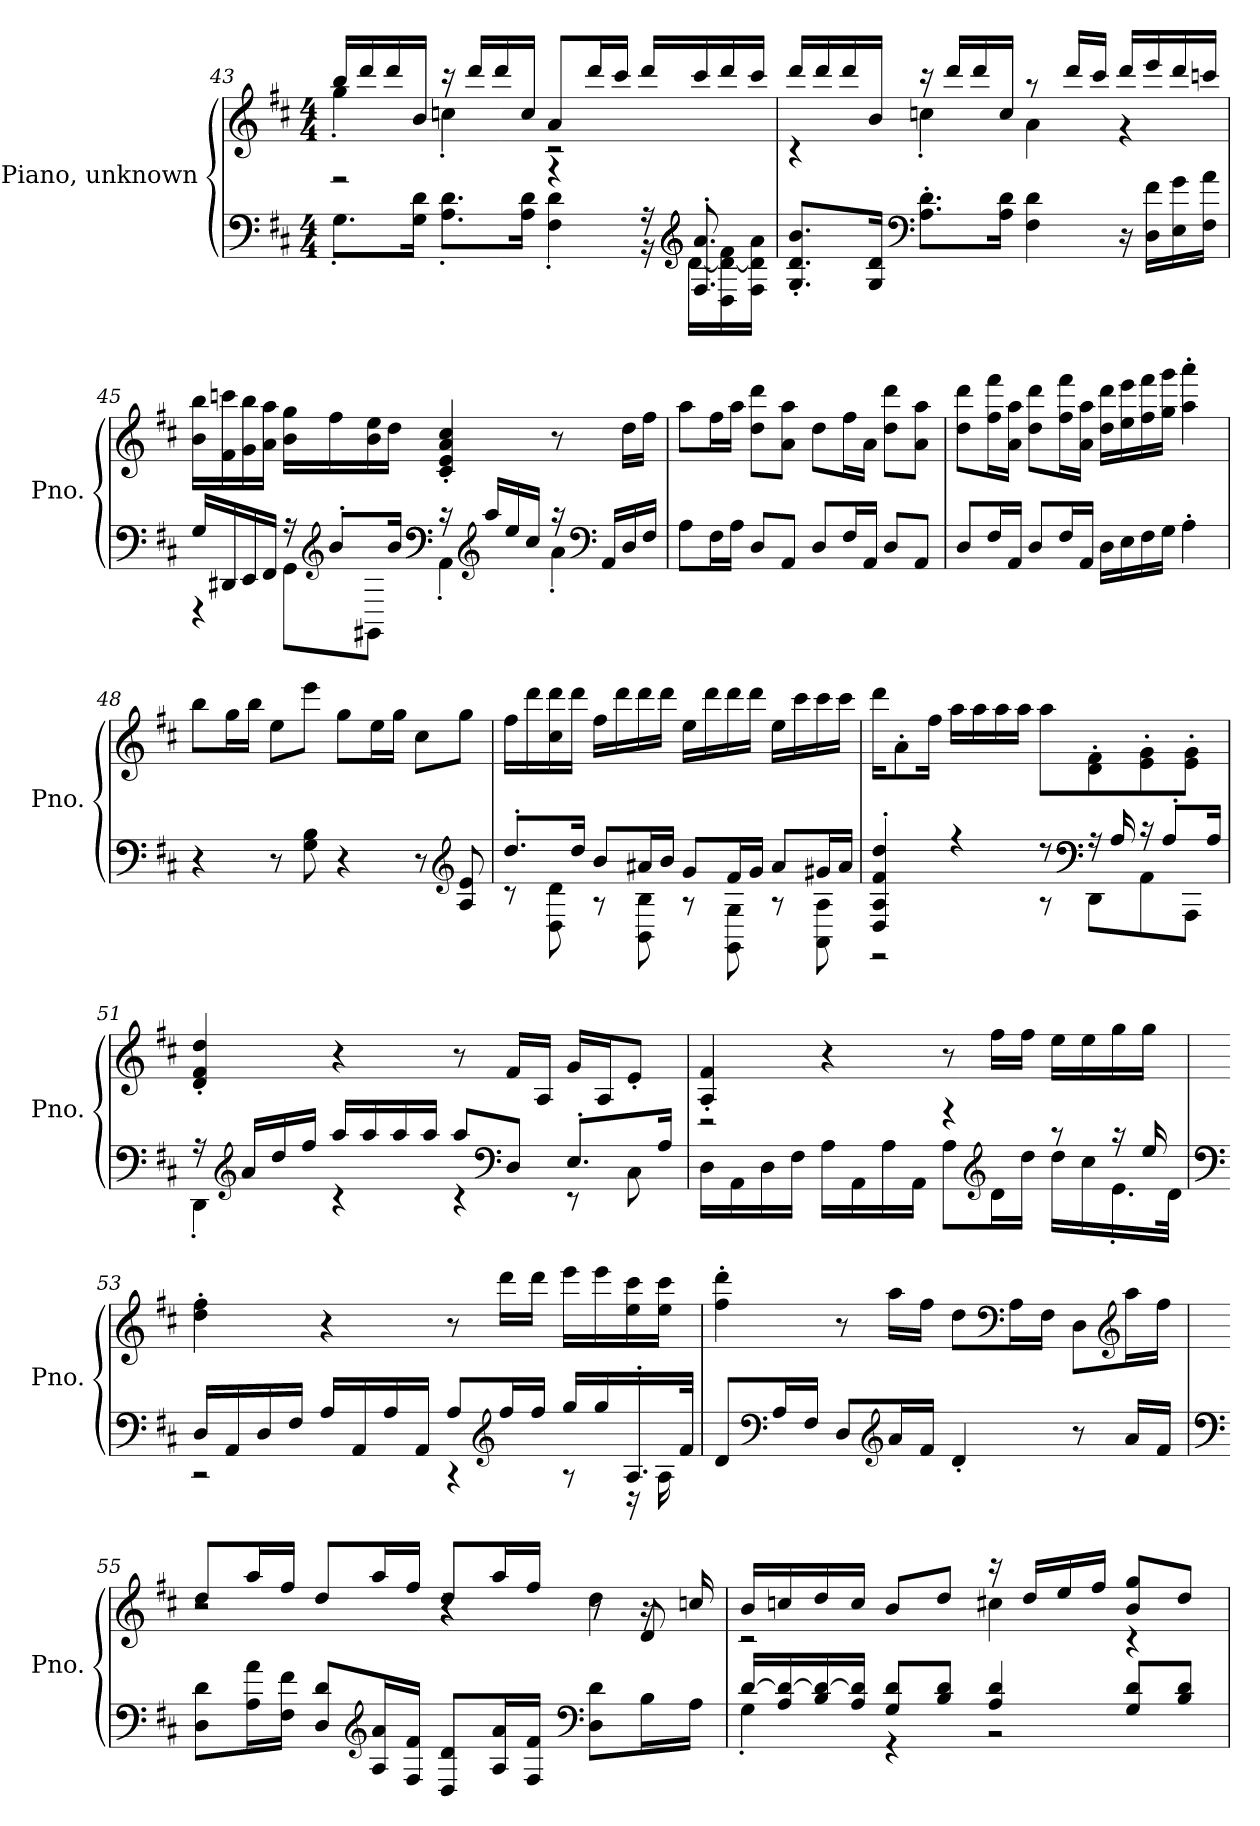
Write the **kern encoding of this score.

**kern	**kern
*part1	*part1
*staff2	*staff1
*I"Piano, unknown	*
*I'Pno.	*
*clefF4	*clefG2
*k[f#c#]	*k[f#c#]
*M4/4	*M4/4
=43	=43
*^	*^
2r	8.G'\L	16bb/LL	4gg'\
.	.	16ddd/	.
.	.	16ddd/	.
.	16G\ 16d\Jk	16b/JJ	.
.	8.A\' 8.d\'L	16r	4ccn'\
.	.	16ddd/LL	.
.	.	16ddd/	.
.	16A\ 16d\Jk	16cc/JJ	.
4r	4F#\' 4d\'	8a/L	2r
.	.	16ddd/L	.
.	.	16ccc#/JJ	.
16r	16r	16ddd/LL	.
*clefG2	*	*	*
8.F#/' 8.a/'	[16d\LL	16ccc#/	.
.	16D\ 16d\_ 16f#\	16ddd/	.
.	16F#\ 16d\] 16a\JJ	16ccc#/JJ	.
*v	*v	*	*
!!LO:LB:g=z	!!
=44	=44	=44
8.G/' 8.d/' 8.b/'L	16ddd/LL	4r
.	16ddd/	.
.	16ddd/	.
16G/ 16d/Jk	16b/JJ	.
*clefF4	*	*
8.A\' 8.d\'L	16r	4ccn'\
.	16ddd/LL	.
.	16ddd/	.
16A\ 16d\Jk	16cc/JJ	.
4F#\ 4d\	8r	4a\
.	16ddd/LL	.
.	16ccc#/JJ	.
16r	16ddd/LL	4r
16D\ 16f#\LL	16eee/	.
16E\ 16g\	16ddd/	.
16F#\ 16a\JJ	16cccn/JJ	.
*	*v	*v
!!LO:LB:g=z
=45	=45
*^	*
16G/LL	4r	16b\ 16bb\LL
16DD#X/	.	16f#\ 16cccn\
16EE/	.	16g\ 16bb\
16FF#/JJ	.	16a\ 16aa\JJ
16r	8GG\L	16b\ 16gg\LL
*clefG2	*	*
8b'/L	.	16ff#\
.	8GG#X\J	16b\ 16ee\
16b/Jk	.	16dd\JJ
*clefF4	*	*
16r	4AA'\	4c#/' 4e/' 4a/' 4cc#/'
*clefG2	*	*
16aa/LL	.	.
16ee/	.	.
16cc#/JJ	.	.
16r	4a'\	8r
*clefF4	*	*
16AA/LL	.	.
16D/	.	16dd\LL
16F#/JJ	.	16ff#\JJ
*v	*v	*
=46	=46
8A\L	8aa\L
16F#\L	16ff#\L
16A\JJ	16aa\JJ
8D/L	8dd\ 8ddd\L
8AA/J	8a\ 8aa\J
8D/L	8dd\L
16F#/L	16ff#\L
16AA/JJ	16a\JJ
8D/L	8dd\ 8ddd\L
8AA/J	8a\ 8aa\J
!!LO:LB:g=z
=47	=47
8D/L	8dd\ 8ddd\L
16F#/L	16ff#\ 16fff#\L
16AA/JJ	16a\ 16aa\JJ
8D/L	8dd\ 8ddd\L
16F#/L	16ff#\ 16fff#\L
16AA/JJ	16a\ 16aa\JJ
16D\LL	16dd\ 16ddd\LL
16E\	16ee\ 16eee\
16F#\	16ff#\ 16fff#\
16G\JJ	16gg\ 16ggg\JJ
4A'\	4aa\' 4aaa\'
=48	=48
4r	8bb\L
.	16gg\L
.	16bb\JJ
8r	8ee\L
8G\ 8B\	8eee\J
4r	8gg\L
.	16ee\L
.	16gg\JJ
8r	8cc#\L
*clefG2	*
8A/ 8e/	8gg\J
!!LO:LB:g=z
=49	=49
*^	*
8.dd'/L	8r	16ff#\LL
.	.	16ddd\
.	8D\ 8d\	16cc#\ 16ddd\
16dd/Jk	.	16ddd\JJ
8b/L	8r	16ff#\LL
.	.	16ddd\
16a#X/L	8BB\ 8B\	16ddd\
16b/JJ	.	16ddd\JJ
8g/L	8r	16ee\LL
.	.	16ddd\
16f#/L	8GG\ 8G\	16ddd\
16g/JJ	.	16ddd\JJ
8a#/L	8r	16ee\LL
.	.	16ccc#\
16g#X/L	8AA\ 8A\	16ccc#\
16a#/JJ	.	16ccc#\JJ
=50	=50	=50
4D/' 4A/' 4f#/' 4dd/'	2r	16ddd\KL
.	.	8a'\
.	.	16ff#\Jk
4r	.	16aa\LL
.	.	16aa\
.	.	16aa\
.	.	16aa\JJ
8r	8r	8aa\L
*clefF4	*	*
16r	8DD\L	8d\' 8f#\'
16A/	.	.
16r	8AA\	8e\' 8g\'
8A'/L	.	.
.	8AAA\J	8e\' 8g\'J
16A/Jk	.	.
!!LO:PB:g=z
=51	=51	=51
16r	4DD'\	4d/' 4f#/' 4dd/'
*clefG2	*	*
16a/LL	.	.
16dd/	.	.
16ff#/JJ	.	.
16aa/LL	4r	4r
16aa/	.	.
16aa/	.	.
16aa/JJ	.	.
8aa/L	4r	8r
*clefF4	*	*
8D/J	.	16f#/LL
.	.	16A/JJ
8.E'/L	8r	16g/LL
.	.	16A/J
.	8C#\	8e'/J
16A/Jk	.	.
=52	=52	=52
2r	16D\LL	4A/' 4f#/'
.	16AA\	.
.	16D\	.
.	16F#\JJ	.
.	16A\LL	4r
.	16AA\	.
.	16A\	.
.	16AA\JJ	.
4r	8A\L	8r
*clefG2	*	*
.	16d\L	16ff#\LL
.	16dd\JJ	16ff#\JJ
8r	16dd\LL	16ee\LL
.	16cc#\	16ee\
16r	16.e'\	16gg\
16ee/	.	16gg\JJ
.	32d\JJk	.
!!LO:LB:g=z
=53	=53	=53
*clefF4	*	*
16D/LL	2r	4dd\' 4ff#\'
16AA/	.	.
16D/	.	.
16F#/JJ	.	.
16A/LL	.	4r
16AA/	.	.
16A/	.	.
16AA/JJ	.	.
8A/L	4r	8r
*clefG2	*	*
16ff#/L	.	16ddd\LL
16ff#/JJ	.	16ddd\JJ
16gg/LL	8r	16eee\LL
16gg/	.	16eee\
16.A'/	16r	16ee\ 16ccc#\
.	16A\	16ee\ 16ccc#\JJ
32f#/JJk	.	.
*v	*v	*
=54	=54
8d/L	4ff#\' 4ddd\'
*clefF4	*
16A/L	.
16F#/JJ	.
8D/L	8r
*clefG2	*
16a/L	16aa\LL
16f#/JJ	16ff#\JJ
4d'/	8dd\L
*	*clefF4
.	16A\L
.	16F#\JJ
8r	8D\L
*	*clefG2
16a/LL	16aa\L
16f#/JJ	16ff#\JJ
!!LO:LB:g=z
=55	=55
*clefF4	*
*	*^
*	*	*^
8D\ 8d\L	8dd/L	2r	2r
16A\ 16a\L	16aa/L	.	.
16F#\ 16f#\JJ	16ff#/JJ	.	.
8D/ 8d/L	8dd/L	.	.
*clefG2	*	*	*
16A/ 16a/L	16aa/L	.	.
16F#/ 16f#/JJ	16ff#/JJ	.	.
8D/ 8d/L	8dd/L	4r	4r
16A/ 16a/L	16aa/L	.	.
16F#/ 16f#/JJ	16ff#/JJ	.	.
*clefF4	*	*	*
8D\ 8d\L	8r	4dd\	8r
16B\L	16r	.	8d/
16A\JJ	16ccn/	.	.
*	*	*v	*v
=56	=56	=56
*^	*	*
[16d/LL	4G'\	16b/LL	2r
16A/ 16d/_	.	16ccn/	.
16B/ 16d/_	.	16dd/	.
16A/ 16d/]JJ	.	16cc/JJ	.
8G/ 8d/L	4r	8b/L	.
8B/ 8d/J	.	8dd/J	.
4A/ 4d/	2r	16r	4cc#X\
.	.	16dd/LL	.
.	.	16ee/	.
.	.	16ff#/JJ	.
8G/ 8d/L	.	8b/ 8gg/L	4r
8B/ 8d/J	.	8dd/J	.
*v	*v	*	*
*	*v	*v
=	=
*-	*-
